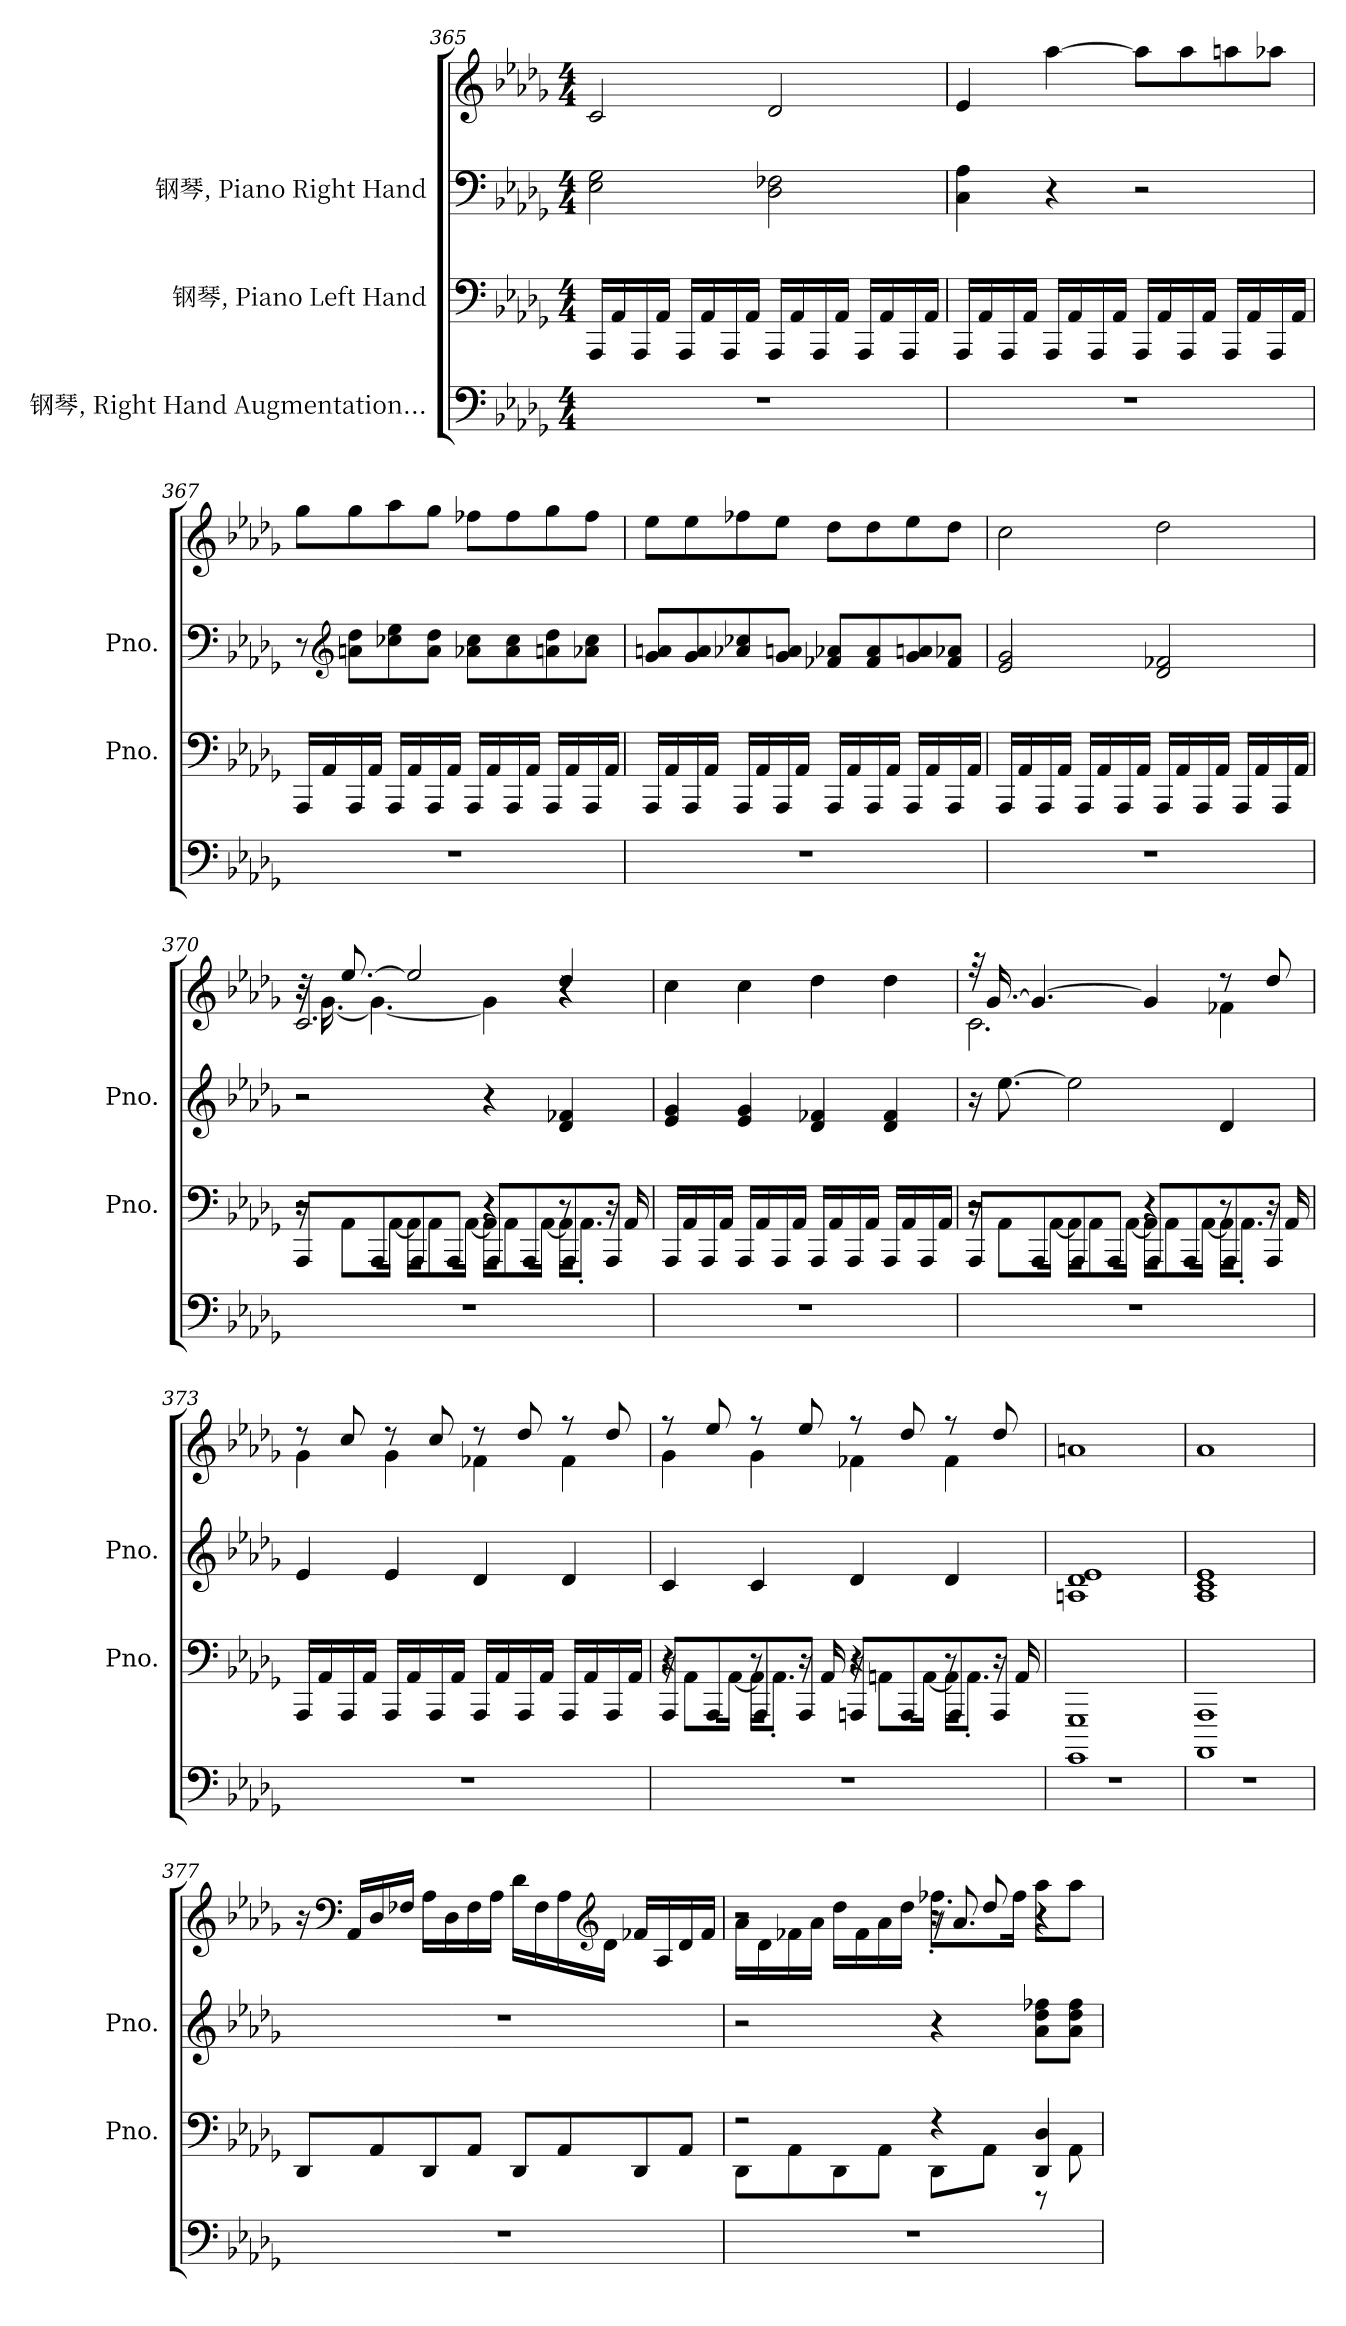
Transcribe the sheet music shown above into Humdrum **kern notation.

**kern	**kern	**kern	**kern
*part3	*part2	*part1	*part1
*staff4	*staff3	*staff2	*staff1
*I"钢琴, Right Hand Augmentation...	*I"钢琴, Piano Left Hand	*I"钢琴, Piano Right Hand	*
*	*I'Pno.	*I'Pno.	*
!!LO:LB:g=z
*clefF4	*clefF4	*clefF4	*clefG2
*k[b-e-a-d-g-]	*k[b-e-a-d-g-]	*k[b-e-a-d-g-]	*k[b-e-a-d-g-]
*M4/4	*M4/4	*M4/4	*M4/4
=365	=365	=365	=365
1r	16AAA-/LL	2E-\ 2G-\	2c/
.	16AA-/	.	.
.	16AAA-/	.	.
.	16AA-/JJ	.	.
.	16AAA-/LL	.	.
.	16AA-/	.	.
.	16AAA-/	.	.
.	16AA-/JJ	.	.
.	16AAA-/LL	2D-\ 2F-X\	2d-/
.	16AA-/	.	.
.	16AAA-/	.	.
.	16AA-/JJ	.	.
.	16AAA-/LL	.	.
.	16AA-/	.	.
.	16AAA-/	.	.
.	16AA-/JJ	.	.
=366	=366	=366	=366
1r	16AAA-/LL	4C\ 4A-\	4e-/
.	16AA-/	.	.
.	16AAA-/	.	.
.	16AA-/JJ	.	.
.	16AAA-/LL	4r	[4aa-\
.	16AA-/	.	.
.	16AAA-/	.	.
.	16AA-/JJ	.	.
.	16AAA-/LL	2r	8aa-\L]
.	16AA-/	.	.
.	16AAA-/	.	8aa-\
.	16AA-/JJ	.	.
.	16AAA-/LL	.	8aan\
.	16AA-/	.	.
.	16AAA-/	.	8aa-X\J
.	16AA-/JJ	.	.
!!LO:LB:g=z
=367	=367	=367	=367
1r	16AAA-/LL	8r	8gg-\L
.	16AA-/	.	.
*	*	*clefG2	*
.	16AAA-/	8an\ 8dd-\L	8gg-\
.	16AA-/JJ	.	.
.	16AAA-/LL	8cc-X\ 8ee-\	8aa-\
.	16AA-/	.	.
.	16AAA-/	8a\ 8dd-\J	8gg-\J
.	16AA-/JJ	.	.
.	16AAA-/LL	8a-X\ 8cc-\L	8ff-X\L
.	16AA-/	.	.
.	16AAA-/	8a-\ 8cc-\	8ff-\
.	16AA-/JJ	.	.
.	16AAA-/LL	8an\ 8dd-\	8gg-\
.	16AA-/	.	.
.	16AAA-/	8a-X\ 8cc-\J	8ff-\J
.	16AA-/JJ	.	.
=368	=368	=368	=368
1r	16AAA-/LL	8g-/ 8an/L	8ee-\L
.	16AA-/	.	.
.	16AAA-/	8g-/ 8a/	8ee-\
.	16AA-/JJ	.	.
.	16AAA-/LL	8a-X/ 8cc-X/	8ff-X\
.	16AA-/	.	.
.	16AAA-/	8g-/ 8an/J	8ee-\J
.	16AA-/JJ	.	.
.	16AAA-/LL	8f-X/ 8a-X/L	8dd-\L
.	16AA-/	.	.
.	16AAA-/	8f-/ 8a-/	8dd-\
.	16AA-/JJ	.	.
.	16AAA-/LL	8g-/ 8an/	8ee-\
.	16AA-/	.	.
.	16AAA-/	8f-/ 8a-X/J	8dd-\J
.	16AA-/JJ	.	.
!!LO:PB:g=z
=369	=369	=369	=369
1r	16AAA-/LL	2e-/ 2g-/	2cc\
.	16AA-/	.	.
.	16AAA-/	.	.
.	16AA-/JJ	.	.
.	16AAA-/LL	.	.
.	16AA-/	.	.
.	16AAA-/	.	.
.	16AA-/JJ	.	.
.	16AAA-/LL	2d-/ 2f-X/	2dd-\
.	16AA-/	.	.
.	16AAA-/	.	.
.	16AA-/JJ	.	.
.	16AAA-/LL	.	.
.	16AA-/	.	.
.	16AAA-/	.	.
.	16AA-/JJ	.	.
=370	=370	=370	=370
*	*^	*	*^
*	*	*^	*	*	*^
1r	2r	16r	8AAA-/L	2r	16r	32r	2.c/
.	.	.	.	.	.	[16.g-\	.
.	.	8AA-\L	.	.	[8.ee-/	.	.
.	.	.	8AAA-/	.	.	4.g-\_	.
.	.	[16AA-\Jk	.	.	.	.	.
.	.	16AA-\KL]	8AAA-/	.	2ee-/]	.	.
.	.	8AA-\	.	.	.	.	.
.	.	.	8AAA-/J	.	.	.	.
.	.	[16AA-\Jk	.	.	.	.	.
.	4r	16AA-\KL]	8AAA-/L	4r	.	4g-\]	.
.	.	8AA-\	.	.	.	.	.
.	.	.	8AAA-/	.	.	.	.
.	.	[16AA-\Jk	.	.	.	.	.
.	8r	16AA-\KL]	8AAA-/	4d-/ 4f-X/	4dd-/	4r	4r
.	.	8.AA-'\J	.	.	.	.	.
.	16r	.	8AAA-/J	.	.	.	.
.	16AA-/	.	.	.	.	.	.
*	*v	*v	*v	*	*v	*v	*v
!!LO:LB:g=z
=371	=371	=371	=371
1r	16AAA-/LL	4e-/ 4g-/	4cc\
.	16AA-/	.	.
.	16AAA-/	.	.
.	16AA-/JJ	.	.
.	16AAA-/LL	4e-/ 4g-/	4cc\
.	16AA-/	.	.
.	16AAA-/	.	.
.	16AA-/JJ	.	.
.	16AAA-/LL	4d-/ 4f-X/	4dd-\
.	16AA-/	.	.
.	16AAA-/	.	.
.	16AA-/JJ	.	.
.	16AAA-/LL	4d-/ 4f-/	4dd-\
.	16AA-/	.	.
.	16AAA-/	.	.
.	16AA-/JJ	.	.
=372	=372	=372	=372
*	*^	*	*^
*	*	*^	*	*	*
1r	2r	16r	8AAA-/L	16r	32r	2.c\
.	.	.	.	.	[16.g-/	.
.	.	8AA-\L	.	[8.ee-\	.	.
.	.	.	8AAA-/	.	4.g-/_	.
.	.	[16AA-\Jk	.	.	.	.
.	.	16AA-\KL]	8AAA-/	2ee-\]	.	.
.	.	8AA-\	.	.	.	.
.	.	.	8AAA-/J	.	.	.
.	.	[16AA-\Jk	.	.	.	.
.	4r	16AA-\KL]	8AAA-/L	.	4g-/]	.
.	.	8AA-\	.	.	.	.
.	.	.	8AAA-/	.	.	.
.	.	[16AA-\Jk	.	.	.	.
.	8r	16AA-\KL]	8AAA-/	4d-/	8r	4f-X\
.	.	8.AA-'\J	.	.	.	.
.	16r	.	8AAA-/J	.	8dd-/	.
.	16AA-/	.	.	.	.	.
*	*v	*v	*v	*	*	*
!!LO:LB:g=z	!!
=373	=373	=373	=373	=373
1r	16AAA-/LL	4e-/	8r	4g-\
.	16AA-/	.	.	.
.	16AAA-/	.	8cc/	.
.	16AA-/JJ	.	.	.
.	16AAA-/LL	4e-/	8r	4g-\
.	16AA-/	.	.	.
.	16AAA-/	.	8cc/	.
.	16AA-/JJ	.	.	.
.	16AAA-/LL	4d-/	8r	4f-X\
.	16AA-/	.	.	.
.	16AAA-/	.	8dd-/	.
.	16AA-/JJ	.	.	.
.	16AAA-/LL	4d-/	8r	4f-\
.	16AA-/	.	.	.
.	16AAA-/	.	8dd-/	.
.	16AA-/JJ	.	.	.
=374	=374	=374	=374	=374
*	*^	*	*	*
*	*	*^	*	*	*
1r	4r	16r	8AAA-/L	4c/	8r	4g-\
.	.	8AA-\L	.	.	.	.
.	.	.	8AAA-/	.	8ee-/	.
.	.	[16AA-\Jk	.	.	.	.
.	8r	16AA-\KL]	8AAA-/	4c/	8r	4g-\
.	.	8.AA-'\J	.	.	.	.
.	16r	.	8AAA-/J	.	8ee-/	.
.	16AA-/	.	.	.	.	.
.	4r	16r	8AAAn/L	4d-/	8r	4f-X\
.	.	8AAn\L	.	.	.	.
.	.	.	8AAA/	.	8dd-/	.
.	.	[16AA\Jk	.	.	.	.
.	8r	16AA\KL]	8AAA/	4d-/	8r	4f-\
.	.	8.AA'\J	.	.	.	.
.	16r	.	8AAA/J	.	8dd-/	.
.	16AA/	.	.	.	.	.
*	*v	*v	*v	*	*v	*v
=375	=375	=375	=375
*	*	*	*MM148
1r	1GGGG- 1GGG-	1An 1d- 1e-	1an
!!LO:PB:g=z
=376	=376	=376	=376
1r	1AAAA- 1AAA-	1A- 1c 1e-	1a-
=377	=377	=377	=377
*	*	*	*MM177
1r	8DD-/L	1r	16r
*	*	*	*clefF4
.	.	.	16AA-/LL
.	8AA-/	.	16D-/
.	.	.	16F-X/JJ
.	8DD-/	.	16A-\LL
.	.	.	16D-\
.	8AA-/J	.	16F-\
.	.	.	16A-\JJ
.	8DD-/L	.	16d-\LL
.	.	.	16F-\
.	8AA-/	.	16A-\
*	*	*	*clefG2
.	.	.	16d-\JJ
.	8DD-/	.	16f-X/LL
.	.	.	16A-/
.	8AA-/J	.	16d-/
.	.	.	16f-/JJ
=378	=378	=378	=378
*	*^	*	*^
*	*	*	*	*	*^
1r	2r	8DD-\L	2r	2r	16a-\LL	2r
.	.	.	.	.	16d-\	.
.	.	8AA-\	.	.	16f-X\	.
.	.	.	.	.	16a-\JJ	.
.	.	8DD-\	.	.	16dd-\LL	.
.	.	.	.	.	16f-\	.
.	.	8AA-\J	.	.	16a-\	.
.	.	.	.	.	16dd-\JJ	.
.	4r	8DD-\L	4r	8r	8.ff-X'\L	16r
.	.	.	.	.	.	8.a-/
.	.	8AA-\J	.	8dd-/	.	.
.	.	.	.	.	16ff-\Jk	.
.	4DD-/ 4D-/	8r	8a-\ 8dd-\ 8ff-X\L	4r	8aa-\L	4r
.	.	8AA-\	8a-\ 8dd-\ 8ff-\J	.	8aa-\J	.
*	*v	*v	*	*v	*v	*v
=	=	=	=
*-	*-	*-	*-
